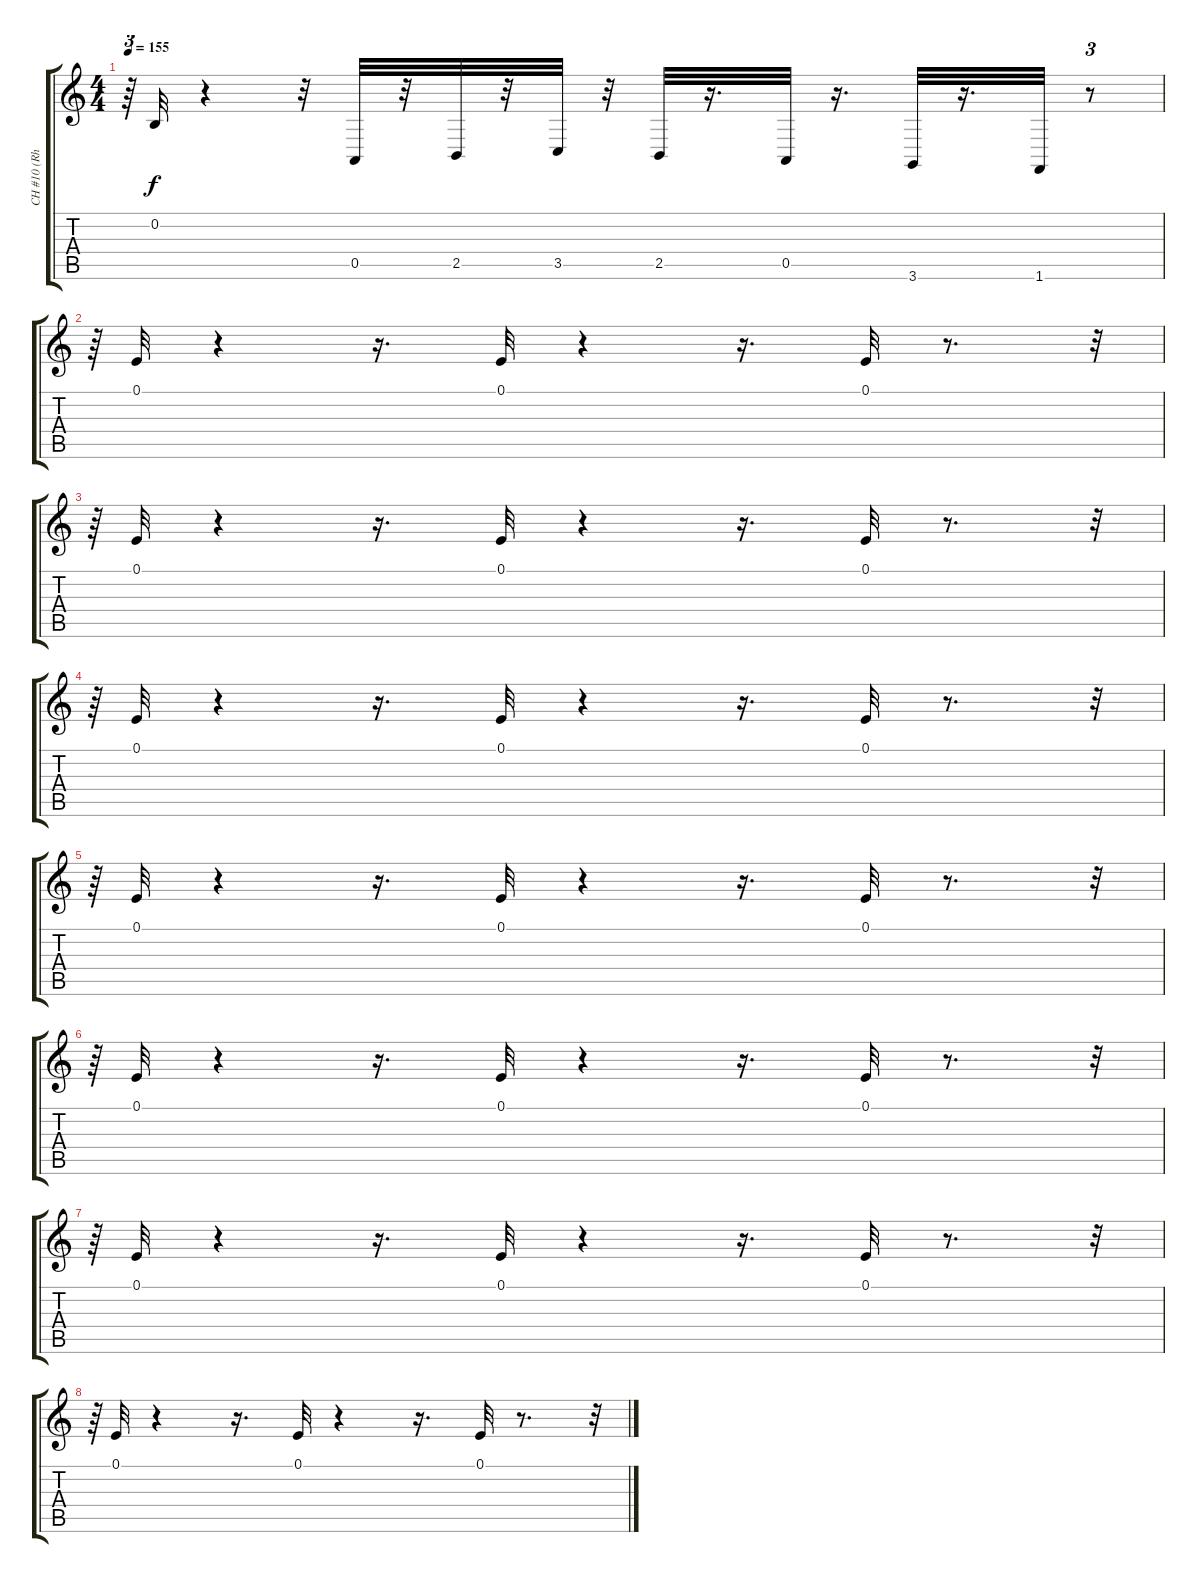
\track ("CH #10 (Rhythm channel)" "CH #10 (Rh") {instrument acousticgrandpiano}
\staff {score tabs}
\tuning (E4 B3 G3 D3 A2 E2) {hide}
\ts (4 4)
\tempo 155
\clef g2
\ks c
r.64{tu (3 2) dy f} 0.2.32 r.4 r.32 0.5.32 r.32 2.5.32 r.32 3.5.32 r.32 2.5.32 r.16{d} 0.5.32 r.16{d} 3.6.32 r.16{d} 1.6.32 r.8{tu (3 2)} |
r.64{tu (3 2)} 0.1.32 r.4 r.16{d} 0.1.32 r.4 r.16{d} 0.1.32 r.8{d} r.32{tu (3 2)} |
r.64{tu (3 2)} 0.1.32 r.4 r.16{d} 0.1.32 r.4 r.16{d} 0.1.32 r.8{d} r.32{tu (3 2)} |
r.64{tu (3 2)} 0.1.32 r.4 r.16{d} 0.1.32 r.4 r.16{d} 0.1.32 r.8{d} r.32{tu (3 2)} |
r.64{tu (3 2)} 0.1.32 r.4 r.16{d} 0.1.32 r.4 r.16{d} 0.1.32 r.8{d} r.32{tu (3 2)} |
r.64{tu (3 2)} 0.1.32 r.4 r.16{d} 0.1.32 r.4 r.16{d} 0.1.32 r.8{d} r.32{tu (3 2)} |
r.64{tu (3 2)} 0.1.32 r.4 r.16{d} 0.1.32 r.4 r.16{d} 0.1.32 r.8{d} r.32{tu (3 2)} |
r.64{tu (3 2)} 0.1.32 r.4 r.16{d} 0.1.32 r.4 r.16{d} 0.1.32 r.8{d} r.32{tu (3 2)}
